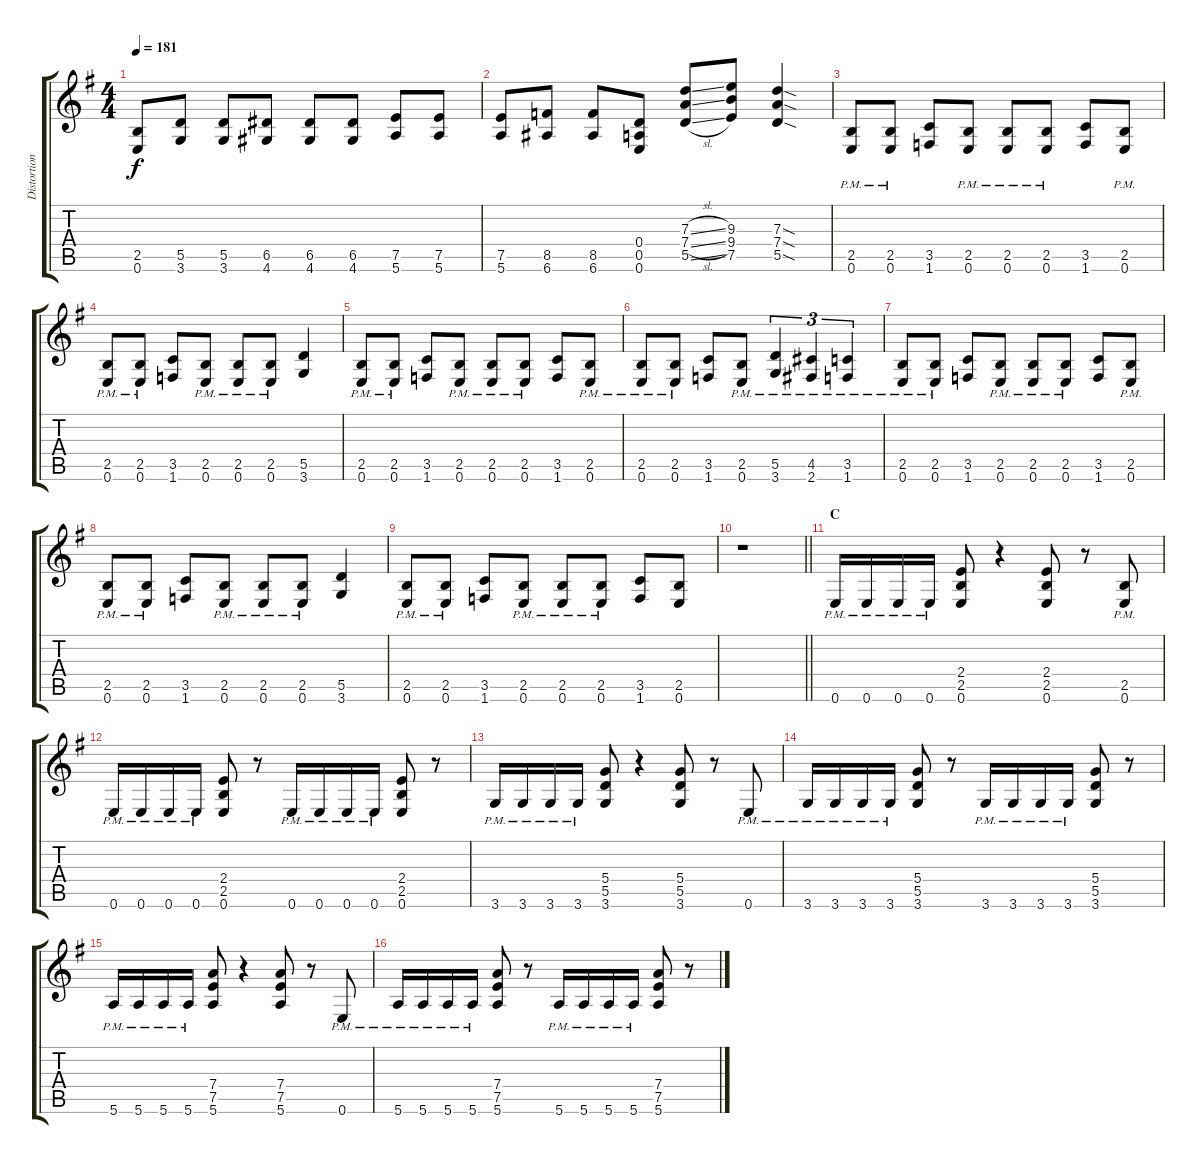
\track ("Distortion" "Distortion") {instrument distortionguitar}
\staff {score tabs}
\tuning (E4 B3 G3 D3 A2 E2) {hide}
\ts (4 4)
\tempo 181
\clef g2
\ks g
(2.5 0.6).8{dy f} (5.5 3.6).8 (5.5 3.6).8 (6.5 4.6).8 (6.5 4.6).8 (6.5 4.6).8 (7.5 5.6).8 (7.5 5.6).8 |
(7.5 5.6).8 (8.5 6.6).8 (8.5 6.6).8 (0.4 0.5 0.6).8 (7.3{sl} 7.4{sl} 5.5{sl}).8 (9.3 9.4 7.5).8 (7.3{sod} 7.4{sod} 5.5{sod}).4 |
(2.5{pm} 0.6{pm}).8 (2.5{pm} 0.6{pm}).8 (3.5 1.6).8 (2.5{pm} 0.6{pm}).8 (2.5{pm} 0.6{pm}).8 (2.5{pm} 0.6{pm}).8 (3.5 1.6).8 (2.5{pm} 0.6{pm}).8 |
(2.5{pm} 0.6{pm}).8 (2.5{pm} 0.6{pm}).8 (3.5 1.6).8 (2.5{pm} 0.6{pm}).8 (2.5{pm} 0.6{pm}).8 (2.5{pm} 0.6{pm}).8 (5.5 3.6).4 |
(2.5{pm} 0.6{pm}).8 (2.5{pm} 0.6{pm}).8 (3.5 1.6).8 (2.5{pm} 0.6{pm}).8 (2.5{pm} 0.6{pm}).8 (2.5{pm} 0.6{pm}).8 (3.5 1.6).8 (2.5{pm} 0.6{pm}).8 |
(2.5{pm} 0.6{pm}).8 (2.5{pm} 0.6{pm}).8 (3.5 1.6).8 (2.5{pm} 0.6{pm}).8 (5.5{pm} 3.6{pm}).4{tu (3 2)} (4.5{pm} 2.6{pm}).4{tu (3 2)} (3.5{pm} 1.6{pm}).4{tu (3 2)} |
(2.5{pm} 0.6{pm}).8 (2.5{pm} 0.6{pm}).8 (3.5 1.6).8 (2.5{pm} 0.6{pm}).8 (2.5{pm} 0.6{pm}).8 (2.5{pm} 0.6{pm}).8 (3.5 1.6).8 (2.5{pm} 0.6{pm}).8 |
(2.5{pm} 0.6{pm}).8 (2.5{pm} 0.6{pm}).8 (3.5 1.6).8 (2.5{pm} 0.6{pm}).8 (2.5{pm} 0.6{pm}).8 (2.5{pm} 0.6{pm}).8 (5.5 3.6).4 |
(2.5{pm} 0.6{pm}).8 (2.5{pm} 0.6{pm}).8 (3.5 1.6).8 (2.5{pm} 0.6{pm}).8 (2.5{pm} 0.6{pm}).8 (2.5{pm} 0.6{pm}).8 (3.5 1.6).8 (2.5 0.6).8 |
\barLineRight lightlight
r.1 |
\section ("" "C")
0.6{pm}.16 0.6{pm}.16 0.6{pm}.16 0.6{pm}.16 (2.4 2.5 0.6).8 r.4 (2.4 2.5 0.6).8 r.8 (2.5{pm} 0.6{pm}).8 |
0.6{pm}.16 0.6{pm}.16 0.6{pm}.16 0.6{pm}.16 (2.4 2.5 0.6).8 r.8 0.6{pm}.16 0.6{pm}.16 0.6{pm}.16 0.6{pm}.16 (2.4 2.5 0.6).8 r.8 |
3.6{pm}.16 3.6{pm}.16 3.6{pm}.16 3.6{pm}.16 (5.4 5.5 3.6).8 r.4 (5.4 5.5 3.6).8 r.8 0.6{pm}.8 |
3.6{pm}.16 3.6{pm}.16 3.6{pm}.16 3.6{pm}.16 (5.4 5.5 3.6).8 r.8 3.6{pm}.16 3.6{pm}.16 3.6{pm}.16 3.6{pm}.16 (5.4 5.5 3.6).8 r.8 |
5.6{pm}.16 5.6{pm}.16 5.6{pm}.16 5.6{pm}.16 (7.4 7.5 5.6).8 r.4 (7.4 7.5 5.6).8 r.8 0.6{pm}.8 |
5.6{pm}.16 5.6{pm}.16 5.6{pm}.16 5.6{pm}.16 (7.4 7.5 5.6).8 r.8 5.6{pm}.16 5.6{pm}.16 5.6{pm}.16 5.6{pm}.16 (7.4 7.5 5.6).8 r.8
